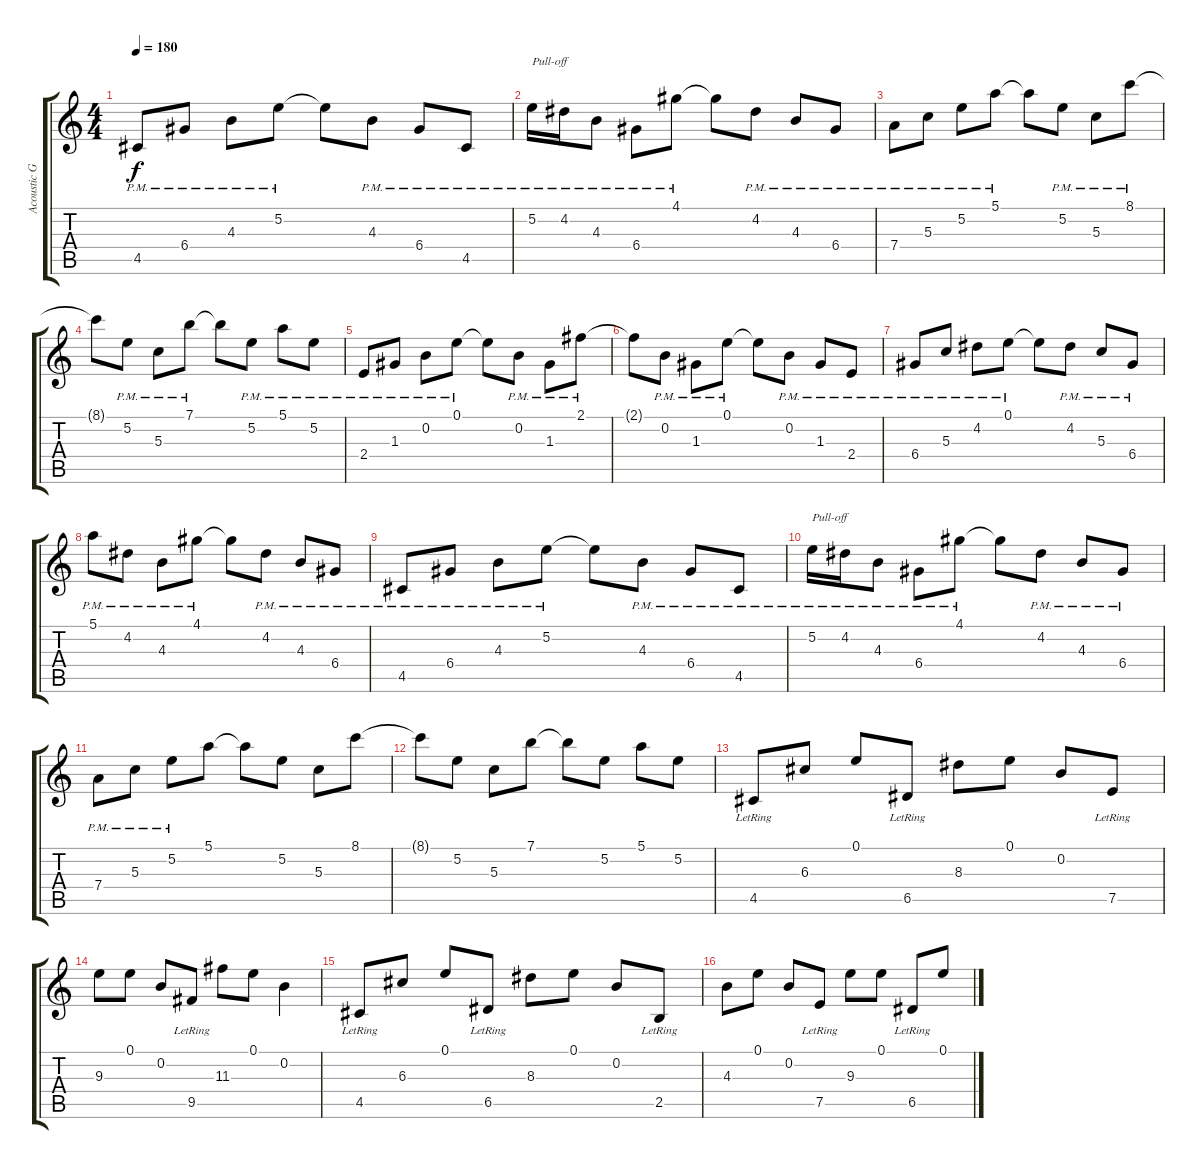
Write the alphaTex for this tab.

\track ("Acoustic Guitar" "Acoustic G") {instrument acousticguitarsteel}
\staff {score tabs}
\tuning (E4 B3 G3 D3 A2 E2) {hide}
\ts (4 4)
\tempo 180
\clef g2
\ks c
4.5{pm}.8{dy f} 6.4{pm}.8 4.3{pm}.8 5.2{pm}.8 5.2{t}.8 4.3{pm}.8 6.4{pm}.8 4.5{pm}.8 |
5.2{pm}.16{txt "Pull-off"} 4.2{pm}.16 4.3{pm}.8 6.4{pm}.8 4.1{pm}.8 4.1{t}.8 4.2{pm}.8 4.3{pm}.8 6.4{pm}.8 |
7.4{pm}.8 5.3{pm}.8 5.2{pm}.8 5.1{pm}.8 5.1{t}.8 5.2{pm}.8 5.3{pm}.8 8.1{pm}.8 |
8.1{t}.8 5.2{pm}.8 5.3{pm}.8 7.1{pm}.8 7.1{t}.8 5.2{pm}.8 5.1{pm}.8 5.2{pm}.8 |
2.4{pm}.8 1.3{pm}.8 0.2{pm}.8 0.1{pm}.8 0.1{t}.8 0.2{pm}.8 1.3{pm}.8 2.1{pm}.8 |
2.1{t}.8 0.2{pm}.8 1.3{pm}.8 0.1{pm}.8 0.1{t}.8 0.2{pm}.8 1.3{pm}.8 2.4{pm}.8 |
6.4{pm}.8 5.3{pm}.8 4.2{pm}.8 0.1{pm}.8 0.1{t}.8 4.2{pm}.8 5.3{pm}.8 6.4{pm}.8 |
5.1{pm}.8 4.2{pm}.8 4.3{pm}.8 4.1{pm}.8 4.1{t}.8 4.2{pm}.8 4.3{pm}.8 6.4{pm}.8 |
4.5{pm}.8 6.4{pm}.8 4.3{pm}.8 5.2{pm}.8 5.2{t}.8 4.3{pm}.8 6.4{pm}.8 4.5{pm}.8 |
5.2{pm}.16{txt "Pull-off"} 4.2{pm}.16 4.3{pm}.8 6.4{pm}.8 4.1{pm}.8 4.1{t}.8 4.2{pm}.8 4.3{pm}.8 6.4{pm}.8 |
7.4{pm}.8 5.3{pm}.8 5.2{pm}.8 5.1.8 5.1{t}.8 5.2.8 5.3.8 8.1.8 |
8.1{t}.8 5.2.8 5.3.8 7.1.8 7.1{t}.8 5.2.8 5.1.8 5.2.8 |
4.5{lr}.8 6.3.8 0.1.8 6.5{lr}.8 8.3.8 0.1.8 0.2.8 7.5{lr}.8 |
9.3.8 0.1.8 0.2.8 9.5{lr}.8 11.3.8 0.1.8 0.2.4 |
4.5{lr}.8 6.3.8 0.1.8 6.5{lr}.8 8.3.8 0.1.8 0.2.8 2.5{lr}.8 |
4.3.8 0.1.8 0.2.8 7.5{lr}.8 9.3.8 0.1.8 6.5{lr}.8 0.1.8
